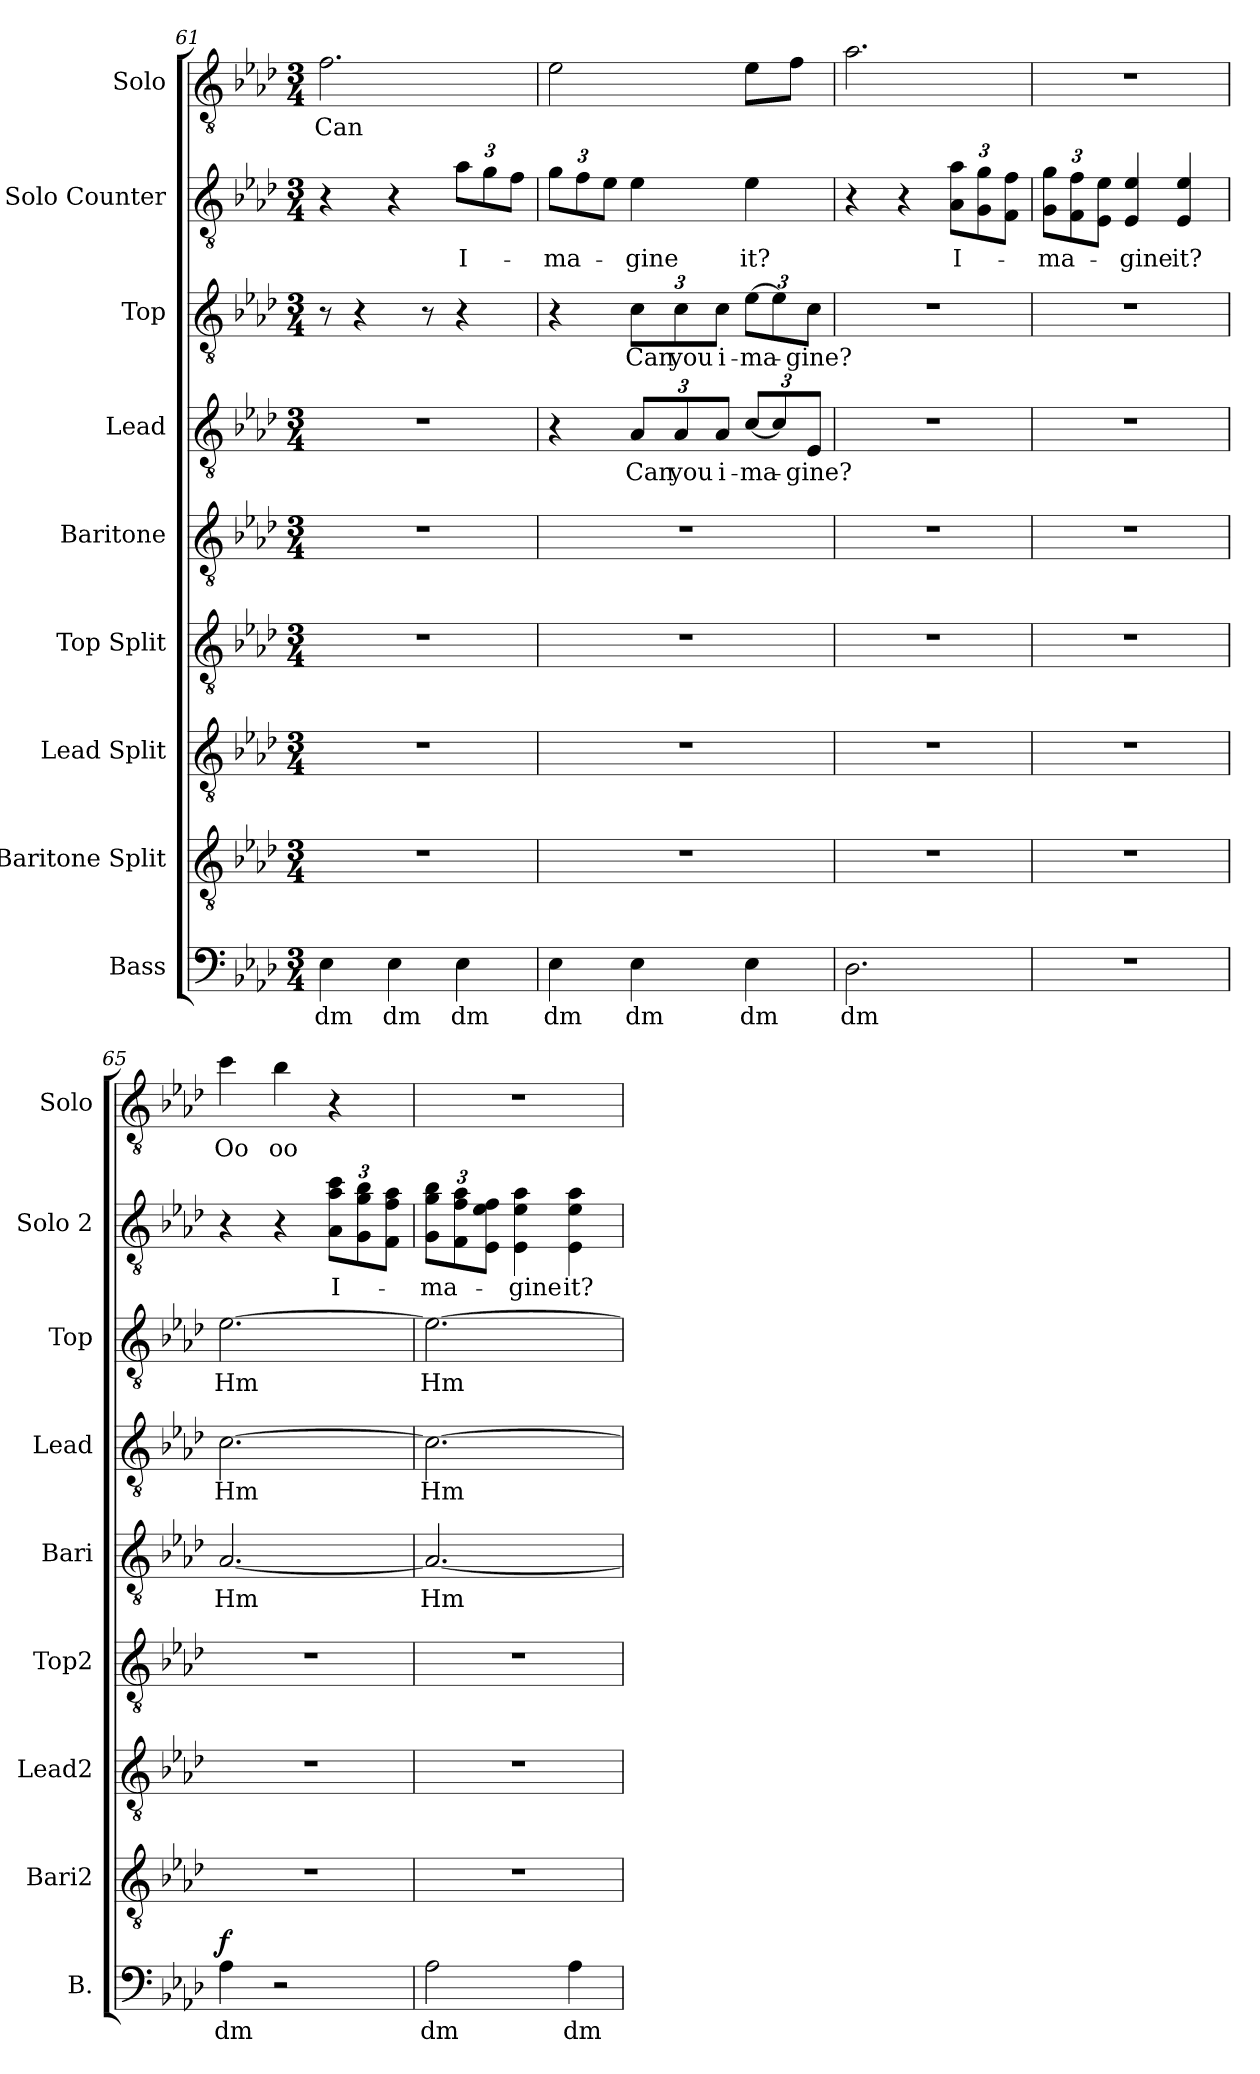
**kern	**text	**dynam	**kern	**kern	**kern	**kern	**text	**kern	**text	**kern	**text	**kern	**text	**kern	**text
*part9	*part9	*part9	*part8	*part7	*part6	*part5	*part5	*part4	*part4	*part3	*part3	*part2	*part2	*part1	*part1
*staff9	*staff9	*staff9	*staff8	*staff7	*staff6	*staff5	*staff5	*staff4	*staff4	*staff3	*staff3	*staff2	*staff2	*staff1	*staff1
*I"Bass	*	*	*I"Baritone Split	*I"Lead Split	*I"Top Split	*I"Baritone	*	*I"Lead	*	*I"Top	*	*I"Solo Counter	*	*I"Solo	*
*I'B.	*	*	*I'Bari2	*I'Lead2	*I'Top2	*I'Bari	*	*I'Lead	*	*I'Top	*	*I'Solo 2	*	*I'Solo	*
*clefF4	*	*	*clefGv2	*clefGv2	*clefGv2	*clefGv2	*	*clefGv2	*	*clefGv2	*	*clefGv2	*	*clefGv2	*
*k[b-e-a-d-]	*	*	*k[b-e-a-d-]	*k[b-e-a-d-]	*k[b-e-a-d-]	*k[b-e-a-d-]	*	*k[b-e-a-d-]	*	*k[b-e-a-d-]	*	*k[b-e-a-d-]	*	*k[b-e-a-d-]	*
*M3/4	*	*	*M3/4	*M3/4	*M3/4	*M3/4	*	*M3/4	*	*M3/4	*	*M3/4	*	*M3/4	*
=61	=61	=61	=61	=61	=61	=61	=61	=61	=61	=61	=61	=61	=61	=61	=61
!	!LO:LY:b	!	!	!	!	!	!	!	!	!	!	!	!	!	!LO:LY:b
4E-\	-dm	.	2.r	2.r	2.r	2.r	.	2.r	.	8r	.	4r	.	2.f\	Can
.	.	.	.	.	.	.	.	.	.	4r	.	.	.	.	.
!	!LO:LY:b	!	!	!	!	!	!	!	!	!	!	!	!	!	!
4E-\	dm	.	.	.	.	.	.	.	.	.	.	4r	.	.	.
.	.	.	.	.	.	.	.	.	.	8r	.	.	.	.	.
!	!LO:LY:b	!	!	!	!	!	!	!	!	!	!	!	!	!	!
*	*	*	*	*	*	*	*	*	*	*	*	*Xbrackettup	*	*	*
!	!	!	!	!	!	!	!	!	!	!	!	!	!LO:LY:b	!	!
4E-\	dm	.	.	.	.	.	.	.	.	4r	.	12a-\L	I-	.	.
.	.	.	.	.	.	.	.	.	.	.	.	12g\	.	.	.
.	.	.	.	.	.	.	.	.	.	.	.	12f\J	.	.	.
=62	=62	=62	=62	=62	=62	=62	=62	=62	=62	=62	=62	=62	=62	=62	=62
!	!LO:LY:b	!	!	!	!	!	!	!	!	!	!	!	!LO:LY:b	!	!
4E-\	-dm	.	2.r	2.r	2.r	2.r	.	4r	.	4r	.	12g\L	-ma-	2e-\	.
.	.	.	.	.	.	.	.	.	.	.	.	12f\	.	.	.
.	.	.	.	.	.	.	.	.	.	.	.	12e-\J	.	.	.
!	!LO:LY:b	!	!	!	!	!	!	!	!	!	!	!	!	!	!
*	*	*	*	*	*	*	*	*Xbrackettup	*	*	*	*	*	*	*
!	!	!	!	!	!	!	!	!	!LO:LY:b	!	!	!	!	!	!
*	*	*	*	*	*	*	*	*	*	*Xbrackettup	*	*	*	*	*
!	!	!	!	!	!	!	!	!	!	!	!LO:LY:b	!	!LO:LY:b	!	!
4E-\	dm	.	.	.	.	.	.	12A-/L	Can	12c\L	Can	4e-\	-gine	.	.
!	!	!	!	!	!	!	!	!	!LO:LY:b	!	!LO:LY:b	!	!	!	!
.	.	.	.	.	.	.	.	12A-/	you	12c\	you	.	.	.	.
!	!	!	!	!	!	!	!	!	!LO:LY:b	!	!LO:LY:b	!	!	!	!
.	.	.	.	.	.	.	.	12A-/J	i-	12c\J	i-	.	.	.	.
!	!LO:LY:b	!	!	!	!	!	!	!	!LO:LY:b	!	!LO:LY:b	!	!LO:LY:b	!	!
4E-\	dm	.	.	.	.	.	.	[12c/L	-ma-	[12e-\L	-ma-	4e-\	it?	8e-\L	.
.	.	.	.	.	.	.	.	12c/]	.	12e-\]	.	.	.	.	.
.	.	.	.	.	.	.	.	.	.	.	.	.	.	8f\J	.
!	!	!	!	!	!	!	!	!	!LO:LY:b	!	!LO:LY:b	!	!	!	!
.	.	.	.	.	.	.	.	12E-/J	-gine?	12c\J	-gine?	.	.	.	.
=63	=63	=63	=63	=63	=63	=63	=63	=63	=63	=63	=63	=63	=63	=63	=63
!	!LO:LY:b	!	!	!	!	!	!	!	!	!	!	!	!	!	!
2.D-\	-dm	.	2.r	2.r	2.r	2.r	.	2.r	.	2.r	.	4r	.	2.a-\	.
.	.	.	.	.	.	.	.	.	.	.	.	4r	.	.	.
!	!	!	!	!	!	!	!	!	!	!	!	!	!LO:LY:b	!	!
.	.	.	.	.	.	.	.	.	.	.	.	12A-\ 12a-\L	I-	.	.
.	.	.	.	.	.	.	.	.	.	.	.	12G\ 12g\	.	.	.
.	.	.	.	.	.	.	.	.	.	.	.	12F\ 12f\J	.	.	.
=64	=64	=64	=64	=64	=64	=64	=64	=64	=64	=64	=64	=64	=64	=64	=64
!	!	!	!	!	!	!	!	!	!	!	!	!	!LO:LY:b	!	!
2.r	.	.	2.r	2.r	2.r	2.r	.	2.r	.	2.r	.	12G\ 12g\L	-ma-	2.r	.
.	.	.	.	.	.	.	.	.	.	.	.	12F\ 12f\	.	.	.
.	.	.	.	.	.	.	.	.	.	.	.	12E-\ 12e-\J	.	.	.
!	!	!	!	!	!	!	!	!	!	!	!	!	!LO:LY:b	!	!
.	.	.	.	.	.	.	.	.	.	.	.	4E-/ 4e-/	-gine	.	.
!	!	!	!	!	!	!	!	!	!	!	!	!	!LO:LY:b	!	!
.	.	.	.	.	.	.	.	.	.	.	.	4E-/ 4e-/	it?	.	.
=65	=65	=65	=65	=65	=65	=65	=65	=65	=65	=65	=65	=65	=65	=65	=65
!	!LO:LY:b	!LO:DY:b	!	!	!	!	!LO:LY:b	!	!LO:LY:b	!	!LO:LY:b	!	!	!	!LO:LY:b
4A-\	-dm	f	2.r	2.r	2.r	[2.A-/	Hm	[2.c\	Hm	[2.e-\	Hm	4r	.	4cc\	Oo
!	!	!	!	!	!	!	!	!	!	!	!	!	!	!	!LO:LY:b
2r	.	.	.	.	.	.	.	.	.	.	.	4r	.	4b-\	oo
!	!	!	!	!	!	!	!	!	!	!	!	!	!LO:LY:b	!	!
.	.	.	.	.	.	.	.	.	.	.	.	12A-\ 12a-\ 12cc\L	I-	4r	.
.	.	.	.	.	.	.	.	.	.	.	.	12G\ 12g\ 12b-\	.	.	.
.	.	.	.	.	.	.	.	.	.	.	.	12F\ 12f\ 12a-\J	.	.	.
=66	=66	=66	=66	=66	=66	=66	=66	=66	=66	=66	=66	=66	=66	=66	=66
!	!LO:LY:b	!	!	!	!	!	!LO:LY:b	!	!LO:LY:b	!	!LO:LY:b	!	!LO:LY:b	!	!
2A-\	-dm	.	2.r	2.r	2.r	2.A-/_	Hm	2.c\_	Hm	2.e-\_	Hm	12G\ 12g\ 12b-\L	-ma-	2.r	.
.	.	.	.	.	.	.	.	.	.	.	.	12F\ 12f\ 12a-\	.	.	.
.	.	.	.	.	.	.	.	.	.	.	.	12E-\ 12e-\ 12f\J	.	.	.
!	!	!	!	!	!	!	!	!	!	!	!	!	!LO:LY:b	!	!
.	.	.	.	.	.	.	.	.	.	.	.	4E-\ 4e-\ 4a-\	-gine	.	.
!	!LO:LY:b	!	!	!	!	!	!	!	!	!	!	!	!LO:LY:b	!	!
4A-\	dm	.	.	.	.	.	.	.	.	.	.	4E-\ 4e-\ 4a-\	it?	.	.
=	=	=	=	=	=	=	=	=	=	=	=	=	=	=	=
*-	*-	*-	*-	*-	*-	*-	*-	*-	*-	*-	*-	*-	*-	*-	*-
